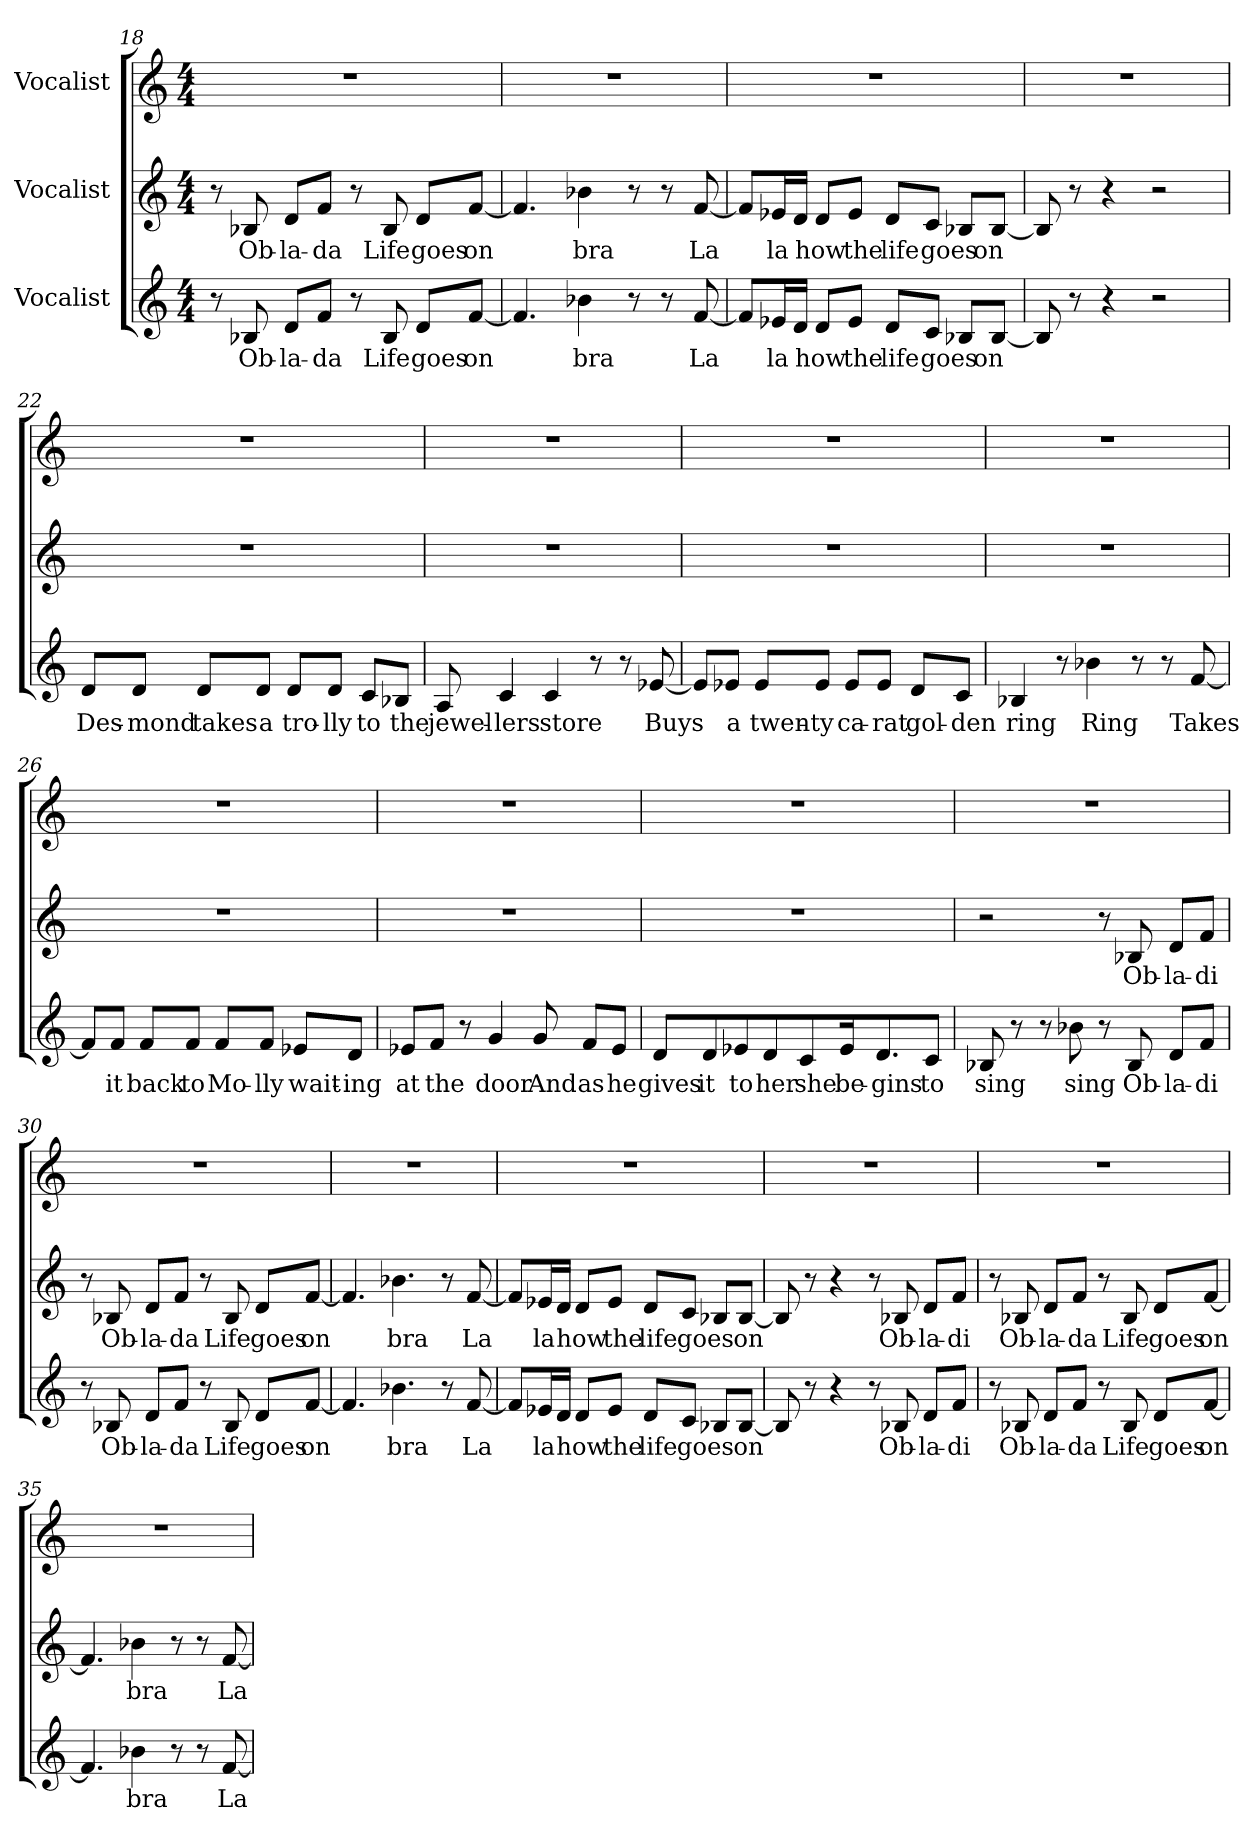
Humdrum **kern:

**kern	**text	**kern	**text	**kern
*part3	*part3	*part2	*part2	*part1
*staff3	*staff3	*staff2	*staff2	*staff1
*I"Vocalist	*	*I"Vocalist	*	*I"Vocalist
*clefG2	*	*clefG2	*	*clefG2
*M4/4	*	*M4/4	*	*M4/4
=18	=18	=18	=18	=18
8r	.	8r	.	1r
8B-X	Ob-	8B-X	Ob-	.
8d/L	-la-	8d/L	-la-	.
8f/J	-da	8f/J	-da	.
8r	.	8r	.	.
8B-	Life	8B-	Life	.
8d/L	goes	8d/L	goes	.
[8f/J	on	[8f/J	on	.
=19	=19	=19	=19	=19
4.f]	_	4.f]	_	1r
4b-X	bra	4b-X	bra	.
8r	.	8r	.	.
8r	.	8r	.	.
[8f	La	[8f	La	.
=20	=20	=20	=20	=20
8f/L]	_	8f/L]	_	1r
16e-X/L	la	16e-X/L	la	.
16d/JJ	_	16d/JJ	_	.
8d/L	how	8d/L	how	.
8e-/J	the	8e-/J	the	.
8d/L	life	8d/L	life	.
8c/J	goes	8c/J	goes	.
8B-X/L	_	8B-X/L	_	.
[8B-/J	on	[8B-/J	on	.
=21	=21	=21	=21	=21
8B-]	_	8B-]	_	1r
8r	.	8r	.	.
4r	.	4r	.	.
2r	.	2r	.	.
=22	=22	=22	=22	=22
8d/L	Des-	1r	.	1r
8d/J	-mond	.	.	.
8d/L	takes	.	.	.
8d/J	a	.	.	.
8d/L	tro-	.	.	.
8d/J	-lly	.	.	.
8c/L	to	.	.	.
8B-X/J	the	.	.	.
=23	=23	=23	=23	=23
8A	jewel-	1r	.	1r
4c	-lers	.	.	.
4c	store	.	.	.
8r	.	.	.	.
8r	.	.	.	.
[8e-X	Buys	.	.	.
=24	=24	=24	=24	=24
8e-/L]	_	1r	.	1r
8e-X/J	a	.	.	.
8e-/L	twen-	.	.	.
8e-/J	-ty	.	.	.
8e-/L	ca-	.	.	.
8e-/J	-rat	.	.	.
8d/L	gol-	.	.	.
8c/J	-den	.	.	.
=25	=25	=25	=25	=25
4B-X	ring	1r	.	1r
8r	.	.	.	.
4b-X	Ring	.	.	.
8r	.	.	.	.
8r	.	.	.	.
[8f	Takes	.	.	.
=26	=26	=26	=26	=26
8f/L]	_	1r	.	1r
8f/J	it	.	.	.
8f/L	back	.	.	.
8f/J	to	.	.	.
8f/L	Mo-	.	.	.
8f/J	-lly	.	.	.
8e-X/L	wait-	.	.	.
8d/J	-ing	.	.	.
=27	=27	=27	=27	=27
8e-X/L	at	1r	.	1r
8f/J	the	.	.	.
8r	.	.	.	.
4g	door	.	.	.
8g	And	.	.	.
8f/L	as	.	.	.
8e-/J	he	.	.	.
=28	=28	=28	=28	=28
8d/L	gives	1r	.	1r
8d/J	it	.	.	.
8e-X/L	to	.	.	.
8d/J	her	.	.	.
8c/L	she	.	.	.
16e-/K	be-	.	.	.
8.d/J	-gins	.	.	.
8cJ	to	.	.	.
=29	=29	=29	=29	=29
8B-X	sing	2r	.	1r
8r	.	.	.	.
8r	.	.	.	.
8b-X	sing	.	.	.
8r	.	8r	.	.
8B-	Ob-	8B-X	Ob-	.
8d/L	-la-	8d/L	-la-	.
8f/J	-di	8f/J	-di	.
=30	=30	=30	=30	=30
8r	.	8r	.	1r
8B-X	Ob-	8B-X	Ob-	.
8d/L	-la-	8d/L	-la-	.
8f/J	-da	8f/J	-da	.
8r	.	8r	.	.
8B-	Life	8B-	Life	.
8d/L	goes	8d/L	goes	.
[8f/J	on	[8f/J	on	.
=31	=31	=31	=31	=31
4.f]	_	4.f]	_	1r
4.b-X	bra	4.b-X	bra	.
8r	.	8r	.	.
[8f	La	[8f	La	.
=32	=32	=32	=32	=32
8f/L]	_	8f/L]	_	1r
16e-X/L	la	16e-X/L	la	.
16d/JJ	_	16d/JJ	_	.
8d/L	how	8d/L	how	.
8e-/J	the	8e-/J	the	.
8d/L	life	8d/L	life	.
8c/J	goes	8c/J	goes	.
8B-X/L	_	8B-X/L	_	.
[8B-/J	on	[8B-/J	on	.
=33	=33	=33	=33	=33
8B-]	_	8B-]	_	1r
8r	.	8r	.	.
4r	.	4r	.	.
8r	.	8r	.	.
8B-X	Ob-	8B-X	Ob-	.
8d/L	-la-	8d/L	-la-	.
8f/J	-di	8f/J	-di	.
=34	=34	=34	=34	=34
8r	.	8r	.	1r
8B-X	Ob-	8B-X	Ob-	.
8d/L	-la-	8d/L	-la-	.
8f/J	-da	8f/J	-da	.
8r	.	8r	.	.
8B-	Life	8B-	Life	.
8d/L	goes	8d/L	goes	.
[8f/J	on	[8f/J	on	.
=35	=35	=35	=35	=35
4.f]	_	4.f]	_	1r
4b-X	bra	4b-X	bra	.
8r	.	8r	.	.
8r	.	8r	.	.
[8f	La	[8f	La	.
=	=	=	=	=
*-	*-	*-	*-	*-
